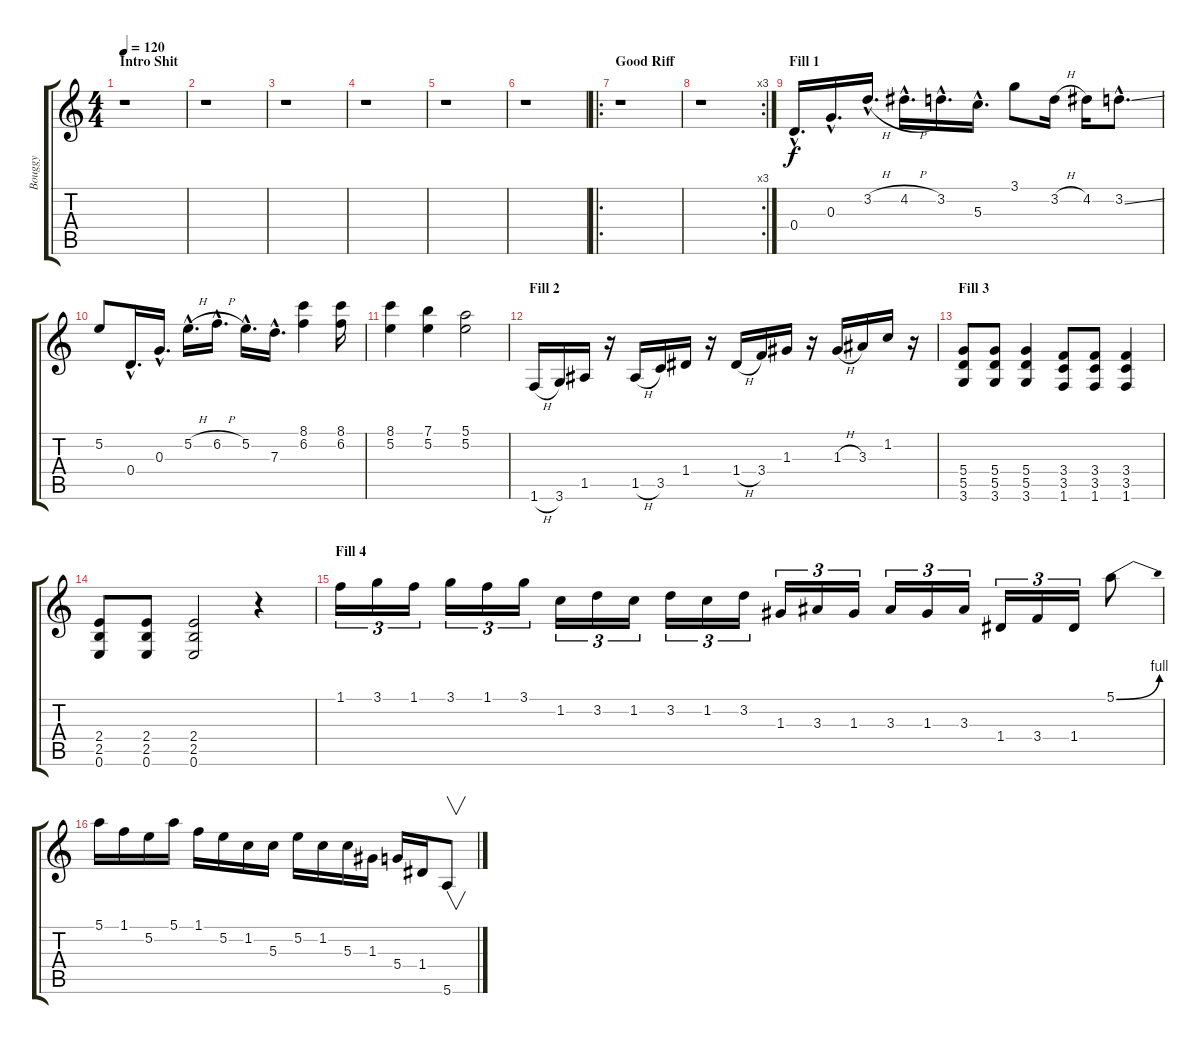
\track ("Bouggy" "Bouggy") {instrument overdrivenguitar}
\staff {score tabs}
\tuning (E4 B3 G3 D3 A2 E2) {hide}
\ts (4 4)
\section ("" "Intro Shit")
\tempo 120
\clef g2
\ks c
r.1{dy f instrument overdrivenguitar} |
r.1 |
r.1 |
r.1 |
r.1 |
r.1 |
\ro
\section ("" "Good Riff")
r.1 |
\rc 3
r.1 |
\section ("" "Fill 1")
0.4{hac}.16{d} 0.3{hac}.16{d} 3.2{h hac}.16{d} 4.2{h hac}.16{d} 3.2{hac}.16{d} 5.3{hac}.16{d} 3.1.8 3.2{h}.16 4.2.16 3.2{ss hac}.8{d} |
5.2.8 0.4{hac}.16{d} 0.3{hac}.16{d} 5.2{h hac}.16{d} 6.2{h hac}.16{d} 5.2{hac}.16{d} 7.3{hac}.16{d} (8.1 6.2).4 (8.1 6.2).16 |
(8.1 5.2).4 (7.1 5.2).4 (5.1 5.2).2 |
\section ("" "Fill 2")
1.6{h}.16 3.6.16 1.5.16 r.16 1.5{h}.16 3.5.16 1.4.16 r.16 1.4{h}.16 3.4.16 1.3.16 r.16 1.3{h}.16 3.3.16 1.2.16 r.16 |
\section ("" "Fill 3")
(5.4 5.5 3.6).8 (5.4 5.5 3.6).8 (5.4 5.5 3.6).4 (3.4 3.5 1.6).8 (3.4 3.5 1.6).8 (3.4 3.5 1.6).4 |
(2.4 2.5 0.6).8 (2.4 2.5 0.6).8 (2.4 2.5 0.6).2 r.4 |
\section ("" "Fill 4")
1.1.16{tu (3 2)} 3.1.16{tu (3 2)} 1.1.16{tu (3 2)} 3.1.16{tu (3 2)} 1.1.16{tu (3 2)} 3.1.16{tu (3 2)} 1.2.16{tu (3 2)} 3.2.16{tu (3 2)} 1.2.16{tu (3 2)} 3.2.16{tu (3 2)} 1.2.16{tu (3 2)} 3.2.16{tu (3 2)} 1.3.16{tu (3 2)} 3.3.16{tu (3 2)} 1.3.16{tu (3 2)} 3.3.16{tu (3 2)} 1.3.16{tu (3 2)} 3.3.16{tu (3 2)} 1.4.16{tu (3 2)} 3.4.16{tu (3 2)} 1.4.16{tu (3 2)} 5.1{be (bend 0 0 60 4)}.8 |
5.1.16 1.1.16 5.2.16 5.1.16 1.1.16 5.2.16 1.2.16 5.3.16 5.2.16 1.2.16 5.3.16 1.3.16 5.4.16 1.4.16 5.6.8{v}
